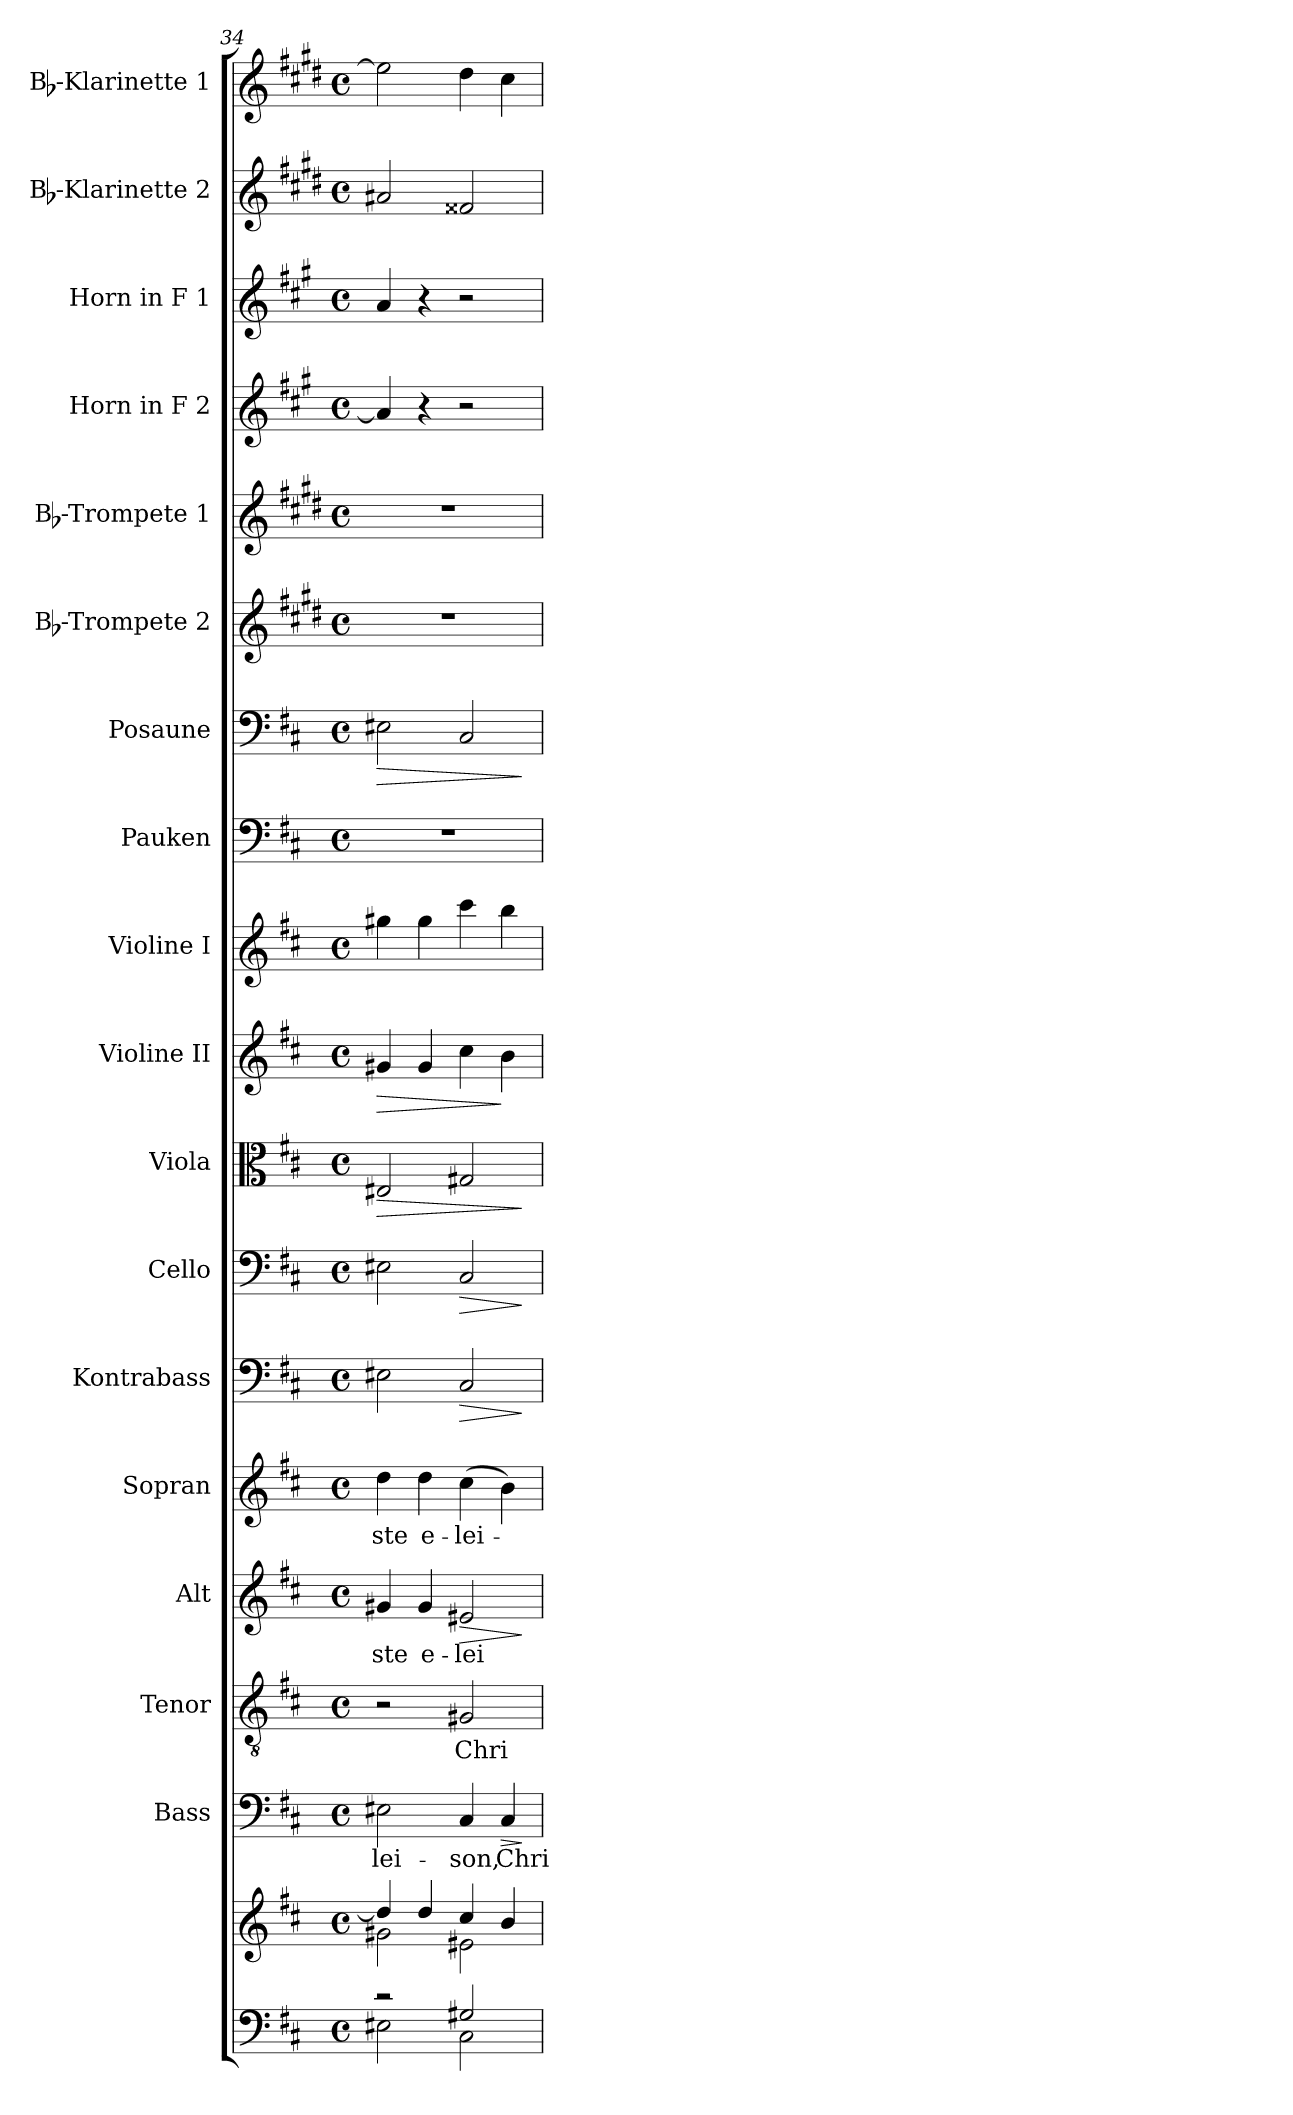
**kern	**kern	**kern	**text	**dynam	**kern	**text	**kern	**text	**dynam	**kern	**text	**kern	**dynam	**kern	**dynam	**kern	**dynam	**kern	**dynam	**kern	**kern	**kern	**dynam	**kern	**kern	**kern	**kern	**kern	**kern
*part18	*part18	*part17	*part17	*part17	*part16	*part16	*part15	*part15	*part15	*part14	*part14	*part13	*part13	*part12	*part12	*part11	*part11	*part10	*part10	*part9	*part8	*part7	*part7	*part6	*part5	*part4	*part3	*part2	*part1
*staff19	*staff18	*staff17	*staff17	*staff17	*staff16	*staff16	*staff15	*staff15	*staff15	*staff14	*staff14	*staff13	*staff13	*staff12	*staff12	*staff11	*staff11	*staff10	*staff10	*staff9	*staff8	*staff7	*staff7	*staff6	*staff5	*staff4	*staff3	*staff2	*staff1
*	*	*I"Bass	*	*	*I"Tenor	*	*I"Alt	*	*	*I"Sopran	*	*I"Kontrabass	*	*I"Cello	*	*I"Viola	*	*I"Violine II	*	*I"Violine I	*I"Pauken	*I"Posaune	*	*I"Bb-Trompete 2	*I"Bb-Trompete 1	*I"Horn in F 2	*I"Horn in F 1	*I"Bb-Klarinette 2	*I"Bb-Klarinette 1
*	*	*I'B.	*	*	*I'T.	*	*I'A.	*	*	*I'S.	*	*I'Kb.	*	*	*	*I'Vla.	*	*I'Vl. II	*	*I'Vl. I	*I'Pk.	*I'Pos.	*	*I'Bb Trp. 2	*I'Bb Trp. 1	*	*	*I'Bb Kl. 2	*I'Bb Kl. 1
*clefF4	*clefG2	*clefF4	*	*	*clefGv2	*	*clefG2	*	*	*clefG2	*	*clefF4	*	*clefF4	*	*clefC3	*	*clefG2	*	*clefG2	*clefF4	*clefF4	*	*clefG2	*clefG2	*clefG2	*clefG2	*clefG2	*clefG2
*	*	*	*	*	*	*	*	*	*	*	*	*ITrd7c12	*	*	*	*	*	*	*	*	*	*	*	*ITrd1c2	*ITrd1c2	*ITrd4c7	*ITrd4c7	*ITrd1c2	*ITrd1c2
*k[f#c#]	*k[f#c#]	*k[f#c#]	*	*	*k[f#c#]	*	*k[f#c#]	*	*	*k[f#c#]	*	*k[f#c#]	*	*k[f#c#]	*	*k[f#c#]	*	*k[f#c#]	*	*k[f#c#]	*k[f#c#]	*k[f#c#]	*	*k[f#c#]	*k[f#c#]	*k[f#c#]	*k[f#c#]	*k[f#c#]	*k[f#c#]
*D:	*D:	*D:	*	*	*D:	*	*D:	*	*	*D:	*	*D:	*	*D:	*	*D:	*	*D:	*	*D:	*D:	*D:	*	*D:	*D:	*D:	*D:	*D:	*D:
*M4/4	*M4/4	*M4/4	*	*	*M4/4	*	*M4/4	*	*	*M4/4	*	*M4/4	*	*M4/4	*	*M4/4	*	*M4/4	*	*M4/4	*M4/4	*M4/4	*	*M4/4	*M4/4	*M4/4	*M4/4	*M4/4	*M4/4
*met(c)	*met(c)	*met(c)	*	*	*met(c)	*	*met(c)	*	*	*met(c)	*	*met(c)	*	*met(c)	*	*met(c)	*	*met(c)	*	*met(c)	*met(c)	*met(c)	*	*met(c)	*met(c)	*met(c)	*met(c)	*met(c)	*met(c)
=34	=34	=34	=34	=34	=34	=34	=34	=34	=34	=34	=34	=34	=34	=34	=34	=34	=34	=34	=34	=34	=34	=34	=34	=34	=34	=34	=34	=34	=34
*^	*^	*	*	*	*	*	*	*	*	*	*	*	*	*	*	*	*	*	*	*	*	*	*	*	*	*	*	*	*
!	!	!	!	!	!LO:LY:b	!	!	!	!	!LO:LY:b	!	!	!LO:LY:b	!	!	!	!	!	!LO:HP:b	!	!LO:HP:b	!	!	!	!LO:HP:b	!	!	!	!	!	!
2rc	2E#X\	4dd/]	2g#X\	2E#X\	-lei-	.	2r	.	4g#X/	-ste	.	4dd\	-ste	2EE#X\	.	2E#X\	.	2E#X/	>	4g#X/	>	4gg#X\	1r	2E#X\	>	1r	1r	4d/]	4d/	2g#X/	2dd\]
!	!	!	!	!	!	!	!	!	!	!LO:LY:b	!	!	!LO:LY:b	!	!	!	!	!	!	!	!	!	!	!	!	!	!	!	!	!	!
.	.	4dd/	.	.	.	.	.	.	4g#/	e-	.	4dd\	e-	.	.	.	.	.	.	4g#/	.	4gg#\	.	.	.	.	.	4r	4r	.	.
!	!	!	!	!	!LO:LY:b	!	!	!LO:LY:b	!	!LO:LY:b	!LO:HP:b	!	!LO:LY:b	!	!LO:HP:b	!	!LO:HP:b	!	!	!	!	!	!	!	!	!	!	!	!	!	!
2G#X/	2C#\	4cc#/	2e#X\	4C#/	-son,	.	2G#X/	Chri-	2e#X/	-lei-	>	(>4cc#\	-lei-	2CC#/	>	2C#/	>	2G#X/	.	4cc#\	.	4ccc#\	.	2C#/	.	.	.	2r	2r	2e#X/	4cc#\
!	!	!	!	!	!LO:LY:b	!LO:HP:b	!	!	!	!	!	!	!	!	!	!	!	!	!	!	!	!	!	!	!	!	!	!	!	!	!
.	.	4b/	.	4C#/	Chri-	>	.	.	.	.	.	4b\)	.	.	.	.	.	.	.	4b\	]	4bb\	.	.	.	.	.	.	.	.	4b\
*v	*v	*	*	*	*	*	*	*	*	*	*	*	*	*	*	*	*	*	*	*	*	*	*	*	*	*	*	*	*	*	*
*	*v	*v	*	*	*	*	*	*	*	*	*	*	*	*	*	*	*	*	*	*	*	*	*	*	*	*	*	*	*	*
.	.	.	.	]	.	.	.	.	]	.	.	.	]	.	]	.	]	.	.	.	.	.	]	.	.	.	.	.	.
=	=	=	=	=	=	=	=	=	=	=	=	=	=	=	=	=	=	=	=	=	=	=	=	=	=	=	=	=	=
*-	*-	*-	*-	*-	*-	*-	*-	*-	*-	*-	*-	*-	*-	*-	*-	*-	*-	*-	*-	*-	*-	*-	*-	*-	*-	*-	*-	*-	*-
